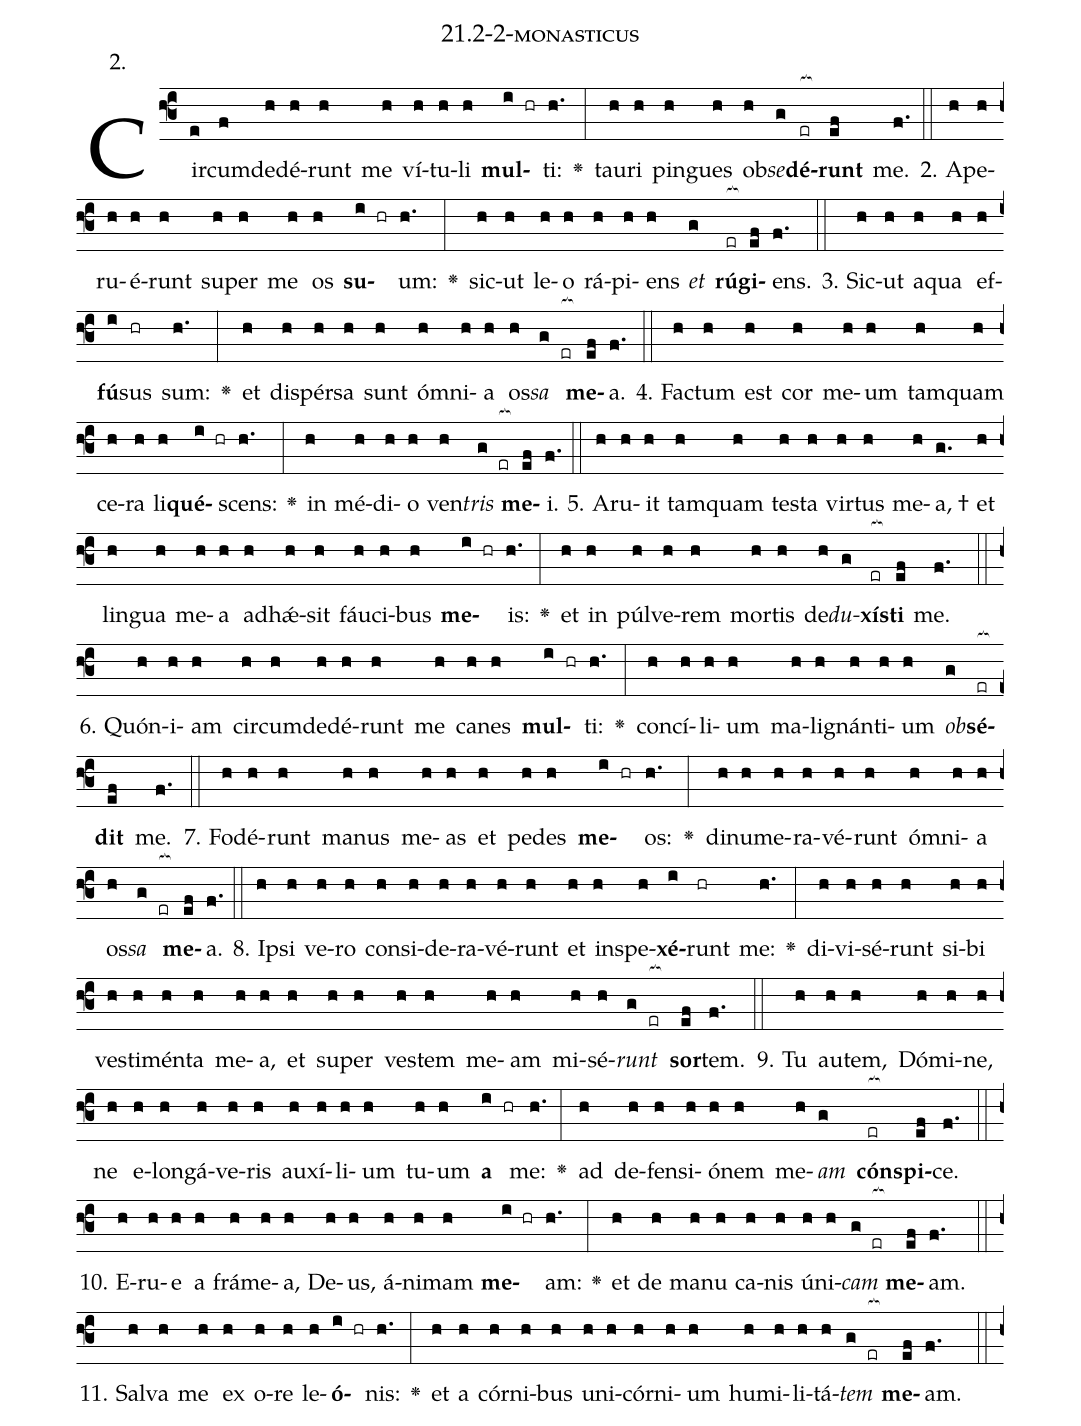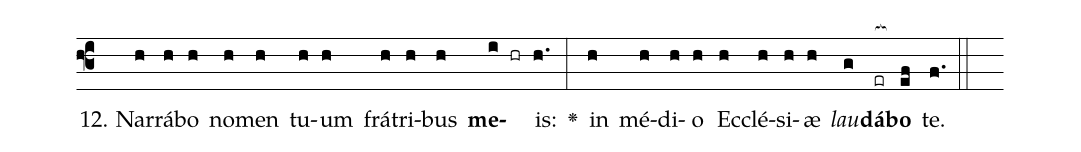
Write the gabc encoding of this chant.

name: 21.2-2-monasticus;
annotation: 2.;
%%
(f3)Cir(e)cum(f)de(h)dé(h)runt(h) me(h) ví(h)tu(h)li(h) <b>mul</b>(i hr)ti:(h.) <v>\greheightstar</v>(:) tau(h)ri(h) pin(h)gues(h) ob(h)<i>se</i>(g)<b>dé</b>(er[ocb:1{])<b>runt</b>(ef[ocb:0}]) me.(f.) (::)
2. A(h)pe(h)ru(h)é(h)runt(h) su(h)per(h) me(h) os(h) <b>su</b>(i hr)um:(h.) <v>\greheightstar</v>(:) sic(h)ut(h) le(h)o(h) rá(h)pi(h)ens(h) <i>et</i>(g) <b>rú</b>(er[ocb:1{])<b>gi</b>(ef[ocb:0}])ens.(f.) (::)
3. Sic(h)ut(h) a(h)qua(h) ef(h)<b>fú</b>(i)sus(hr) sum:(h.) <v>\greheightstar</v>(:) et(h) di(h)spér(h)sa(h) sunt(h) óm(h)ni(h)a(h) os(h)<i>sa</i>(g er[ocb:1{]) <b>me</b>(ef[ocb:0}])a.(f.) (::)
4. Fac(h)tum(h) est(h) cor(h) me(h)um(h) tam(h)quam(h) ce(h)ra(h) li(h)<b>qué</b>(i hr)scens:(h.) <v>\greheightstar</v>(:) in(h) mé(h)di(h)o(h) ven(h)<i>tris</i>(g er[ocb:1{]) <b>me</b>(ef[ocb:0}])i.(f.) (::)
5. A(h)ru(h)it(h) tam(h)quam(h) tes(h)ta(h) vir(h)tus(h) me(h)a, †(g.) et(h) lin(h)gua(h) me(h)a(h) ad(h)hǽ(h)sit(h) fáu(h)ci(h)bus(h) <b>me</b>(i hr)is:(h.) <v>\greheightstar</v>(:) et(h) in(h) púl(h)ve(h)rem(h) mor(h)tis(h) de(h)<i>du</i>(g)<b>xís</b>(er[ocb:1{])<b>ti</b>(ef[ocb:0}]) me.(f.) (::)
6. Quón(h)i(h)am(h) cir(h)cum(h)de(h)dé(h)runt(h) me(h) ca(h)nes(h) <b>mul</b>(i hr)ti:(h.) <v>\greheightstar</v>(:) con(h)cí(h)li(h)um(h) ma(h)li(h)gnán(h)ti(h)um(h) <i>ob</i>(g)<b>sé</b>(er[ocb:1{])<b>dit</b>(ef[ocb:0}]) me.(f.) (::)
7. Fo(h)dé(h)runt(h) ma(h)nus(h) me(h)as(h) et(h) pe(h)des(h) <b>me</b>(i hr)os:(h.) <v>\greheightstar</v>(:) di(h)nu(h)me(h)ra(h)vé(h)runt(h) óm(h)ni(h)a(h) os(h)<i>sa</i>(g er[ocb:1{]) <b>me</b>(ef[ocb:0}])a.(f.) (::)
8. Ip(h)si(h) ve(h)ro(h) con(h)si(h)de(h)ra(h)vé(h)runt(h) et(h) in(h)spe(h)<b>xé</b>(i)runt(hr) me:(h.) <v>\greheightstar</v>(:) di(h)vi(h)sé(h)runt(h) si(h)bi(h) ves(h)ti(h)mén(h)ta(h) me(h)a,(h) et(h) su(h)per(h) ves(h)tem(h) me(h)am(h) mi(h)sé(h)<i>runt</i>(g er[ocb:1{]) <b>sor</b>(ef[ocb:0}])tem.(f.) (::)
9. Tu(h) au(h)tem,(h) Dó(h)mi(h)ne,(h) ne(h) e(h)lon(h)gá(h)ve(h)ris(h) au(h)xí(h)li(h)um(h) tu(h)um(h) <b>a</b>(i hr) me:(h.) <v>\greheightstar</v>(:) ad(h) de(h)fen(h)si(h)ó(h)nem(h) me(h)<i>am</i>(g) <b>cón</b>(er[ocb:1{])<b>spi</b>(ef[ocb:0}])ce.(f.) (::)
10. E(h)ru(h)e(h) a(h) frá(h)me(h)a,(h) De(h)us,(h) á(h)ni(h)mam(h) <b>me</b>(i hr)am:(h.) <v>\greheightstar</v>(:) et(h) de(h) ma(h)nu(h) ca(h)nis(h) ú(h)ni(h)<i>cam</i>(g er[ocb:1{]) <b>me</b>(ef[ocb:0}])am.(f.) (::)
11. Sal(h)va(h) me(h) ex(h) o(h)re(h) le(h)<b>ó</b>(i hr)nis:(h.) <v>\greheightstar</v>(:) et(h) a(h) cór(h)ni(h)bus(h) u(h)ni(h)cór(h)ni(h)um(h) hu(h)mi(h)li(h)tá(h)<i>tem</i>(g er[ocb:1{]) <b>me</b>(ef[ocb:0}])am.(f.) (::)
12. Nar(h)rá(h)bo(h) no(h)men(h) tu(h)um(h) frá(h)tri(h)bus(h) <b>me</b>(i hr)is:(h.) <v>\greheightstar</v>(:) in(h) mé(h)di(h)o(h) Ec(h)clé(h)si(h)æ(h) <i>lau</i>(g)<b>dá</b>(er[ocb:1{])<b>bo</b>(ef[ocb:0}]) te.(f.) (::)
